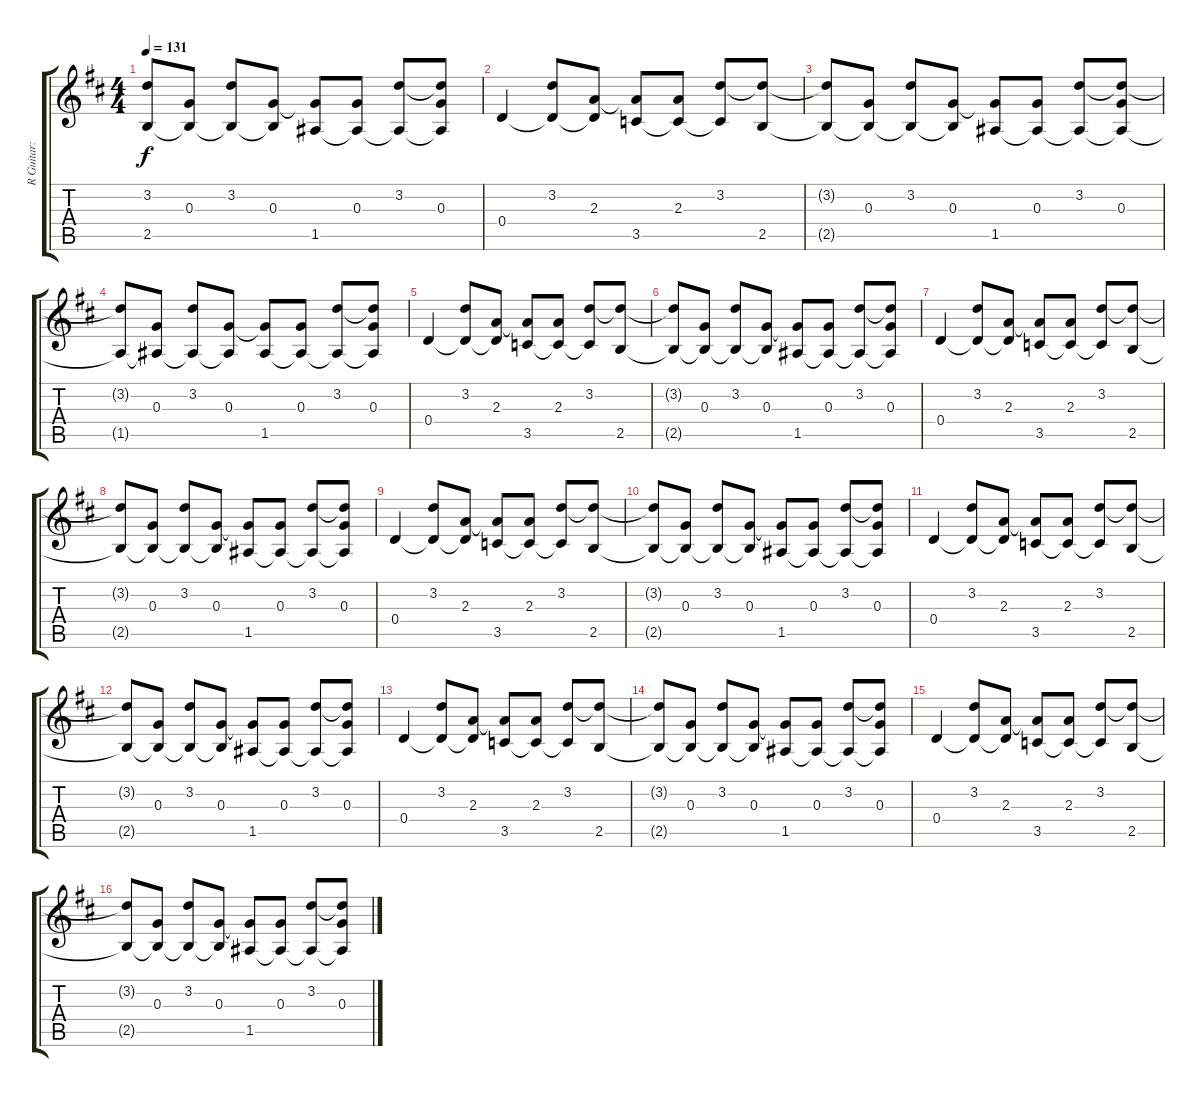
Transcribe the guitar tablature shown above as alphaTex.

\track ("R Guitar: IommI" "R Guitar: ") {instrument distortionguitar}
\staff {score tabs}
\tuning (E4 B3 G3 D3 A2 E2) {hide}
\ts (4 4)
\tempo 131
\clef g2
\ks d
(3.2{t} 2.5{t}).8{dy f} (0.3 2.5{t}).8 (3.2 2.5{t}).8 (0.3 2.5{t}).8 (0.3{t} 1.5).8 (0.3 1.5{t}).8 (3.2 1.5{t}).8 (3.2{t} 0.3 1.5{t}).8 |
0.4.4 (3.2 0.4{t}).8 (2.3 0.4{t}).8 (2.3{t} 3.5).8 (2.3 3.5{t}).8 (3.2 3.5{t}).8 (3.2{t} 2.5).8 |
(3.2{t} 2.5{t}).8 (0.3 2.5{t}).8 (3.2 2.5{t}).8 (0.3 2.5{t}).8 (0.3{t} 1.5).8 (0.3 1.5{t}).8 (3.2 1.5{t}).8 (3.2{t} 0.3 1.5{t}).8 |
(3.2{t} 1.5{t}).8 (0.3 1.5{t}).8 (3.2 1.5{t}).8 (0.3 1.5{t}).8 (0.3{t} 1.5).8 (0.3 1.5{t}).8 (3.2 1.5{t}).8 (3.2{t} 0.3 1.5{t}).8 |
0.4.4 (3.2 0.4{t}).8 (2.3 0.4{t}).8 (2.3{t} 3.5).8 (2.3 3.5{t}).8 (3.2 3.5{t}).8 (3.2{t} 2.5).8 |
(3.2{t} 2.5{t}).8 (0.3 2.5{t}).8 (3.2 2.5{t}).8 (0.3 2.5{t}).8 (0.3{t} 1.5).8 (0.3 1.5{t}).8 (3.2 1.5{t}).8 (3.2{t} 0.3 1.5{t}).8 |
0.4.4 (3.2 0.4{t}).8 (2.3 0.4{t}).8 (2.3{t} 3.5).8 (2.3 3.5{t}).8 (3.2 3.5{t}).8 (3.2{t} 2.5).8 |
(3.2{t} 2.5{t}).8 (0.3 2.5{t}).8 (3.2 2.5{t}).8 (0.3 2.5{t}).8 (0.3{t} 1.5).8 (0.3 1.5{t}).8 (3.2 1.5{t}).8 (3.2{t} 0.3 1.5{t}).8 |
0.4.4 (3.2 0.4{t}).8 (2.3 0.4{t}).8 (2.3{t} 3.5).8 (2.3 3.5{t}).8 (3.2 3.5{t}).8 (3.2{t} 2.5).8 |
(3.2{t} 2.5{t}).8 (0.3 2.5{t}).8 (3.2 2.5{t}).8 (0.3 2.5{t}).8 (0.3{t} 1.5).8 (0.3 1.5{t}).8 (3.2 1.5{t}).8 (3.2{t} 0.3 1.5{t}).8 |
0.4.4 (3.2 0.4{t}).8 (2.3 0.4{t}).8 (2.3{t} 3.5).8 (2.3 3.5{t}).8 (3.2 3.5{t}).8 (3.2{t} 2.5).8 |
(3.2{t} 2.5{t}).8 (0.3 2.5{t}).8 (3.2 2.5{t}).8 (0.3 2.5{t}).8 (0.3{t} 1.5).8 (0.3 1.5{t}).8 (3.2 1.5{t}).8 (3.2{t} 0.3 1.5{t}).8 |
0.4.4 (3.2 0.4{t}).8 (2.3 0.4{t}).8 (2.3{t} 3.5).8 (2.3 3.5{t}).8 (3.2 3.5{t}).8 (3.2{t} 2.5).8 |
(3.2{t} 2.5{t}).8 (0.3 2.5{t}).8 (3.2 2.5{t}).8 (0.3 2.5{t}).8 (0.3{t} 1.5).8 (0.3 1.5{t}).8 (3.2 1.5{t}).8 (3.2{t} 0.3 1.5{t}).8 |
0.4.4 (3.2 0.4{t}).8 (2.3 0.4{t}).8 (2.3{t} 3.5).8 (2.3 3.5{t}).8 (3.2 3.5{t}).8 (3.2{t} 2.5).8 |
(3.2{t} 2.5{t}).8 (0.3 2.5{t}).8 (3.2 2.5{t}).8 (0.3 2.5{t}).8 (0.3{t} 1.5).8 (0.3 1.5{t}).8 (3.2 1.5{t}).8 (3.2{t} 0.3 1.5{t}).8
